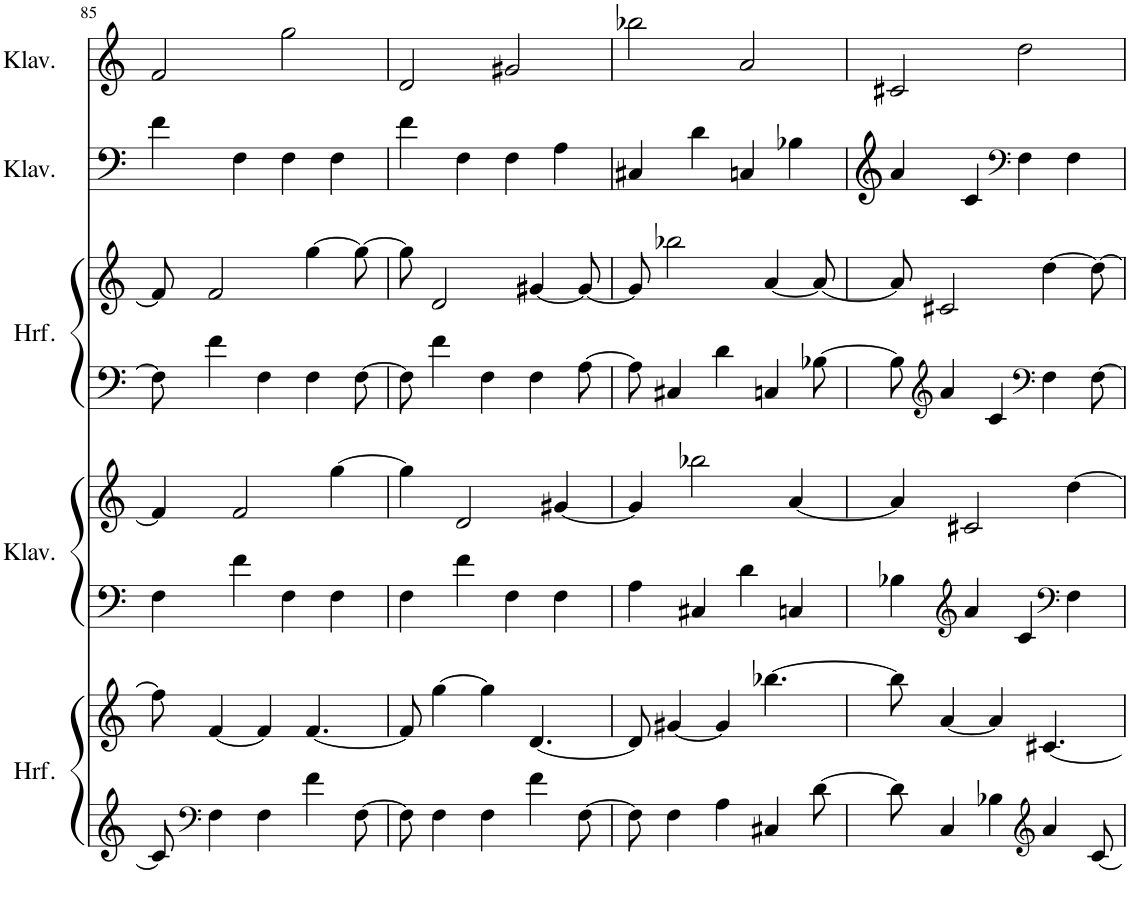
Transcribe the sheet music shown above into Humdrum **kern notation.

**kern	**kern	**kern	**kern	**kern	**kern	**kern	**kern
*part5	*part5	*part4	*part4	*part3	*part3	*part2	*part1
*staff8	*staff7	*staff6	*staff5	*staff4	*staff3	*staff2	*staff1
*I"Harfe	*	*I"Klavier	*	*I"Harfe	*	*I"Klavier	*I"Klavier
*I'Hrf.	*	*I'Klav.	*	*I'Hrf.	*	*I'Klav.	*I'Klav.
!!LO:PB:g=z
*clefG2	*clefG2	*clefF4	*clefG2	*clefF4	*clefG2	*clefF4	*clefG2
*k[]	*k[]	*k[]	*k[]	*k[]	*k[]	*k[]	*k[]
*M4/4	*M4/4	*M4/4	*M4/4	*M4/4	*M4/4	*M4/4	*M4/4
=85	=85	=85	=85	=85	=85	=85	=85
8c/]	8ff\]	4F\	4f/]	8F\]	8f/]	4f\	2f/
*clefF4	*	*	*	*	*	*	*
4F\	[4f/	.	.	4f\	2f/	.	.
.	.	4f\	2f/	.	.	4F\	.
4F\	4f/]	.	.	4F\	.	.	.
.	.	4F\	.	.	.	4F\	2gg\
4f\	[4.f/	.	.	4F\	[4gg\	.	.
.	.	4F\	[4gg\	.	.	4F\	.
[8F\	.	.	.	[8F\	8gg\_	.	.
=86	=86	=86	=86	=86	=86	=86	=86
8F\]	8f/]	4F\	4gg\]	8F\]	8gg\]	4f\	2d/
4F\	[4gg\	.	.	4f\	2d/	.	.
.	.	4f\	2d/	.	.	4F\	.
4F\	4gg\]	.	.	4F\	.	.	.
.	.	4F\	.	.	.	4F\	2g#X/
4f\	[4.d/	.	.	4F\	[4g#X/	.	.
.	.	4F\	[4g#X/	.	.	4A\	.
[8F\	.	.	.	[8A\	8g#/_	.	.
=87	=87	=87	=87	=87	=87	=87	=87
8F\]	8d/]	4A\	4g#/]	8A\]	8g#/]	4C#X/	2bb-X\
4F\	[4g#X/	.	.	4C#X/	2bb-X\	.	.
.	.	4C#X/	2bb-X\	.	.	4d\	.
4A\	4g#/]	.	.	4d\	.	.	.
.	.	4d\	.	.	.	4Cn/	2a/
4C#X/	[4.bb-X\	.	.	4Cn/	[4a/	.	.
.	.	4Cn/	[4a/	.	.	4B-X\	.
[8d\	.	.	.	[8B-X\	8a/_	.	.
=88	=88	=88	=88	=88	=88	=88	=88
8d\]	8bb-\]	4B-X\	4a/]	8B-\]	8a/]	4a/	2c#X/
*	*	*	*	*clefG2	*	*	*
4C/	[4a/	.	.	4a/	2c#X/	.	.
*	*	*clefG2	*	*	*	*	*
.	.	4a/	2c#X/	.	.	4c/	.
4B-X\	4a/]	.	.	4c/	.	.	.
*	*	*	*	*	*	*clefF4	*
.	.	4c/	.	.	.	4F\	2dd\
*clefG2	*	*	*	*clefF4	*	*	*
4a/	[4.c#X/	.	.	4F\	[4dd\	.	.
*	*	*clefF4	*	*	*	*	*
.	.	4F\	[4dd\	.	.	4F\	.
[8c/	.	.	.	[8F\	8dd\_	.	.
=	=	=	=	=	=	=	=
*-	*-	*-	*-	*-	*-	*-	*-
